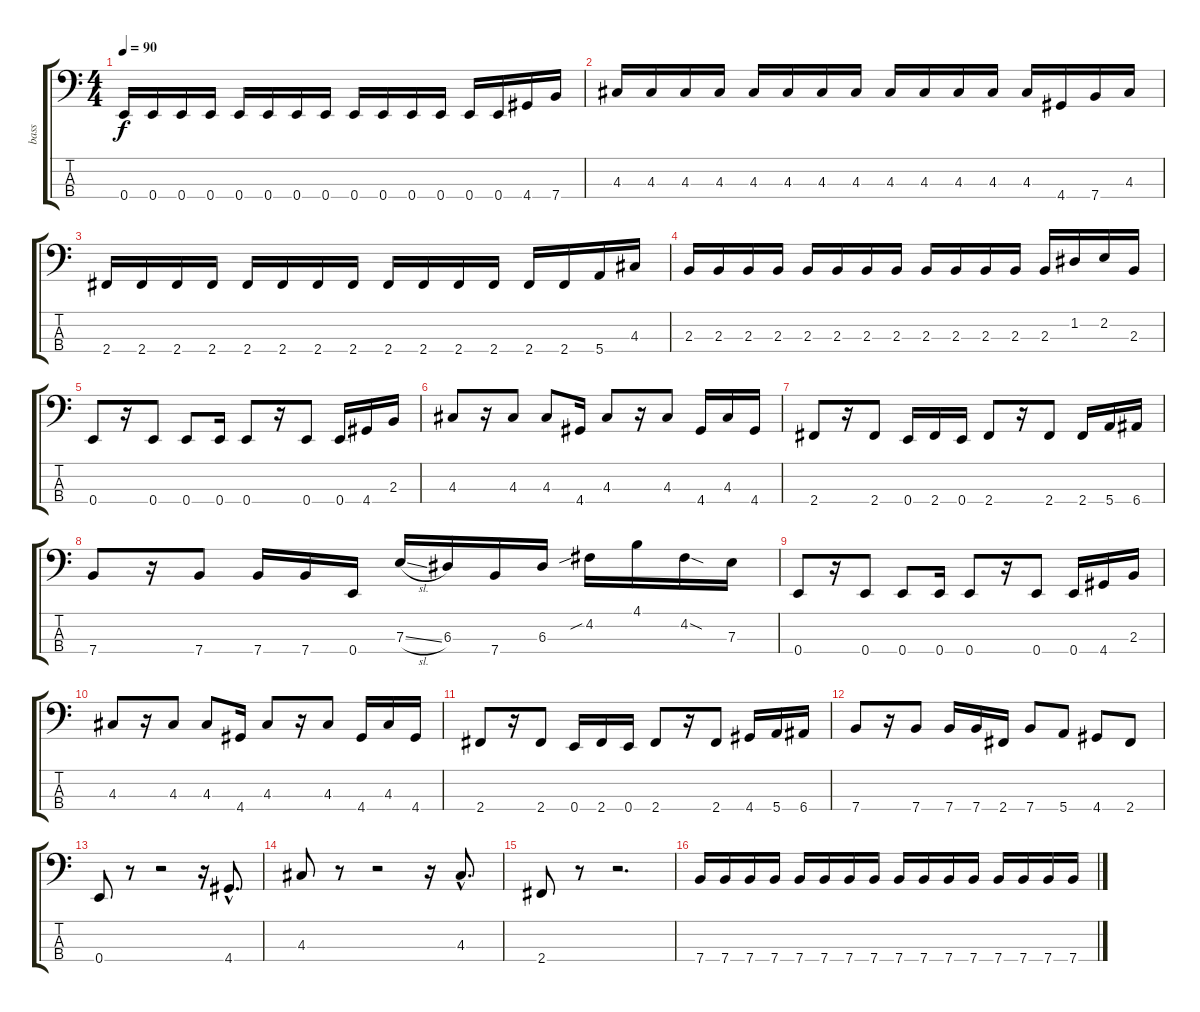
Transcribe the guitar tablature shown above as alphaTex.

\track ("bass" "bass") {instrument electricbassfinger}
\staff {score tabs}
\tuning (G2 D2 A1 E1) {hide}
\ts (4 4)
\tempo 90
\clef f4
\ks c
0.4.16{dy f} 0.4.16 0.4.16 0.4.16 0.4.16 0.4.16 0.4.16 0.4.16 0.4.16 0.4.16 0.4.16 0.4.16 0.4.16 0.4.16 4.4.16 7.4.16 |
4.3.16 4.3.16 4.3.16 4.3.16 4.3.16 4.3.16 4.3.16 4.3.16 4.3.16 4.3.16 4.3.16 4.3.16 4.3.16 4.4.16 7.4.16 4.3.16 |
2.4.16 2.4.16 2.4.16 2.4.16 2.4.16 2.4.16 2.4.16 2.4.16 2.4.16 2.4.16 2.4.16 2.4.16 2.4.16 2.4.16 5.4.16 4.3.16 |
2.3.16 2.3.16 2.3.16 2.3.16 2.3.16 2.3.16 2.3.16 2.3.16 2.3.16 2.3.16 2.3.16 2.3.16 2.3.16 1.2.16 2.2.16 2.3.16 |
0.4.8 r.16 0.4.8 0.4.8 0.4.16 0.4.8 r.16 0.4.8 0.4.16 4.4.16 2.3.16 |
4.3.8 r.16 4.3.8 4.3.8 4.4.16 4.3.8 r.16 4.3.8 4.4.16 4.3.16 4.4.16 |
2.4.8 r.16 2.4.8 0.4.16 2.4.16 0.4.16 2.4.8 r.16 2.4.8 2.4.16 5.4.16 6.4.16 |
7.4.8 r.16 7.4.8 7.4.16 7.4.16 0.4.16 7.3{sl}.16 6.3.16 7.4.16 6.3.16 4.2{sib}.16 4.1.16 4.2{sod}.16 7.3.16 |
0.4.8 r.16 0.4.8 0.4.8 0.4.16 0.4.8 r.16 0.4.8 0.4.16 4.4.16 2.3.16 |
4.3.8 r.16 4.3.8 4.3.8 4.4.16 4.3.8 r.16 4.3.8 4.4.16 4.3.16 4.4.16 |
2.4.8 r.16 2.4.8 0.4.16 2.4.16 0.4.16 2.4.8 r.16 2.4.8 4.4.16 5.4.16 6.4.16 |
7.4.8 r.16 7.4.8 7.4.16 7.4.16 2.4.16 7.4.8 5.4.8 4.4.8 2.4.8 |
0.4.8 r.8 r.2 r.16 4.4{hac}.8{d} |
4.3.8 r.8 r.2 r.16 4.3{hac}.8{d} |
2.4.8 r.8 r.2{d} |
7.4.16 7.4.16 7.4.16 7.4.16 7.4.16 7.4.16 7.4.16 7.4.16 7.4.16 7.4.16 7.4.16 7.4.16 7.4.16 7.4.16 7.4.16 7.4.16
